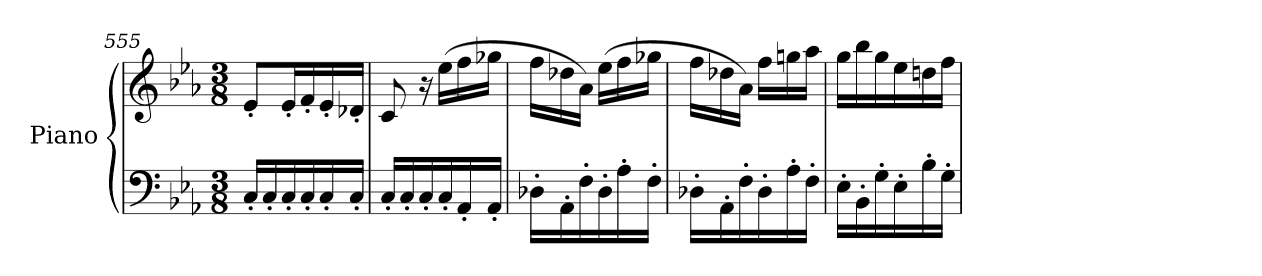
**kern	**kern
*part1	*part1
*staff2	*staff1
*I"Piano	*
*I'Pno.	*
!!LO:LB:g=z
*clefF4	*clefG2
*k[b-e-a-]	*k[b-e-a-]
*M3/8	*M3/8
=555	=555
16C'/LL	8e-'/L
16C'/	.
16C'/	16e-'/L
16C'/	16f'/
16C'/	16e-'/
16C'/JJ	16d-X'/JJ
=556	=556
16C'/LL	8c/
16C'/	.
16C'/	16r
16C'/	(>16ee-\LL
16AA-'/	16ff\
16AA-'/JJ	16gg-X\JJ
=557	=557
16D-X'\LL	16ff\LL
16AA-'\	16dd-X\
16F'\	16a-\JJ)
16D-'\	(>16ee-\LL
16A-'\	16ff\
16F'\JJ	16gg-X\JJ
=558	=558
16D-X'\LL	16ff\LL
16AA-'\	16dd-X\
16F'\	16a-\JJ)
16D-'\	16ff\LL
16A-'\	16ggn\
16F'\JJ	16aa-\JJ
=559	=559
16E-'\LL	16gg\LL
16BB-'\	16bb-\
16G'\	16gg\
16E-'\	16ee-\
16B-'\	16ddn\
16G'\JJ	16ff\JJ
=	=
*-	*-
